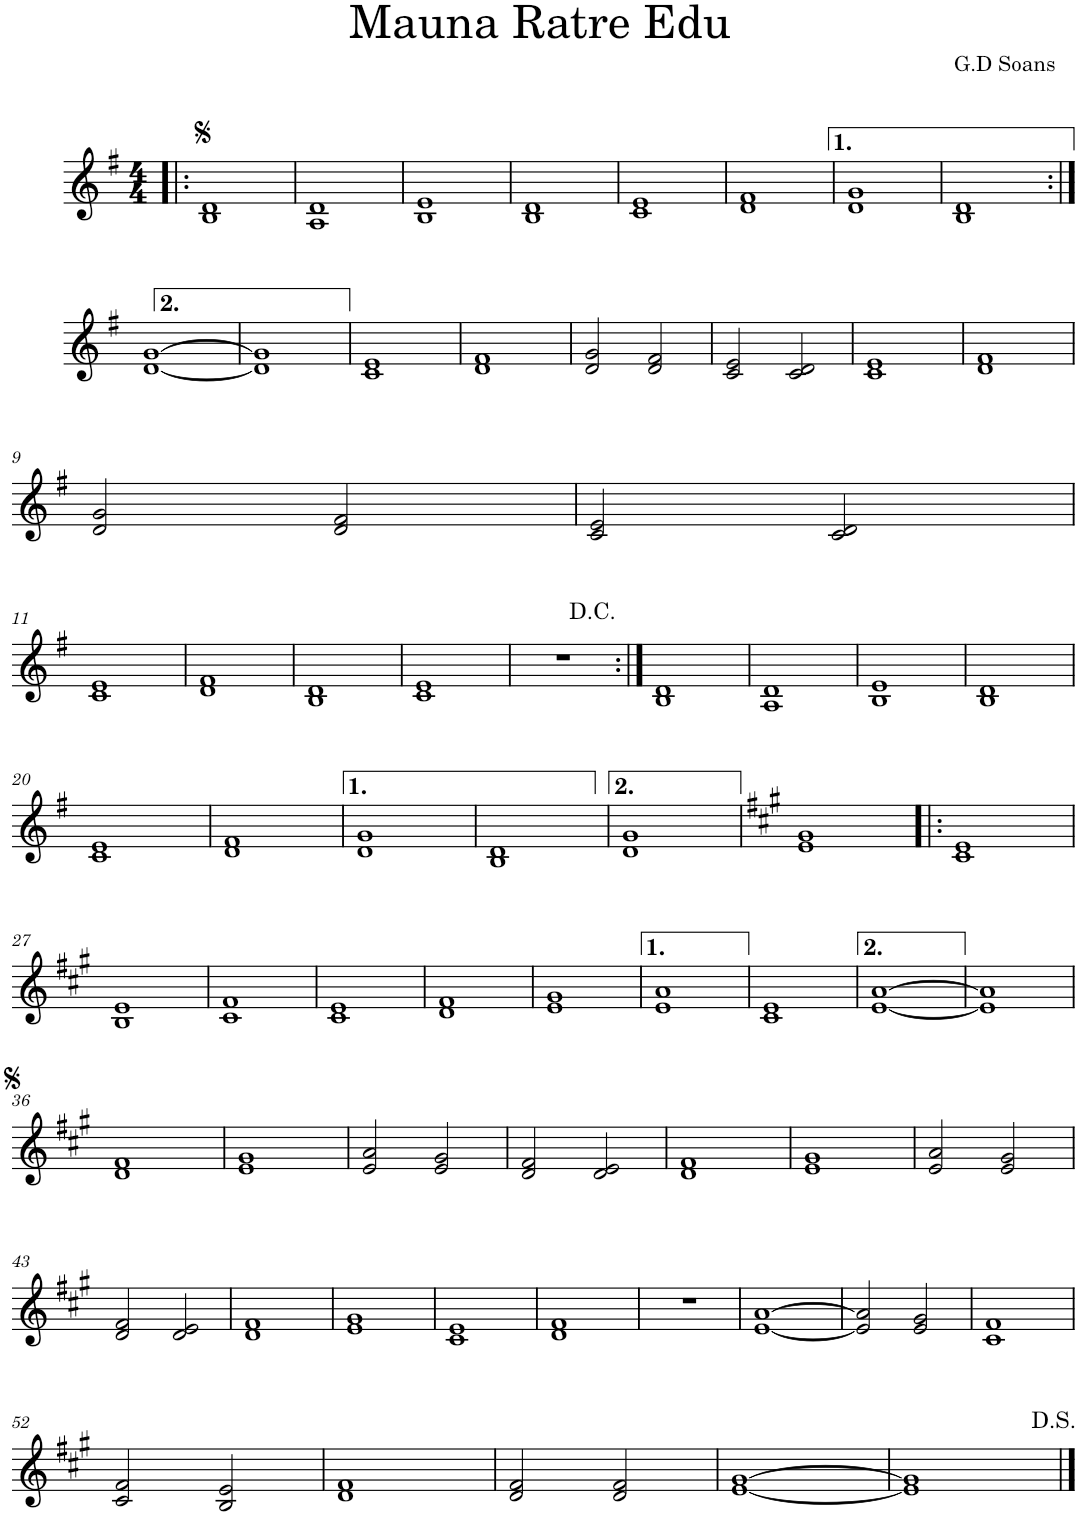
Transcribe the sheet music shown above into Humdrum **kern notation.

**kern
*part1
*staff1
*I"Piano
*I'Pno.
*clefG2
*k[f#]
*M4/4
=1!|:
1B 1d
=2
1A 1d
=3
1B 1e
=4
1B 1d
=5
1c 1e
=6
1d 1f#
=7
1d 1g
=8
1B 1d
!!LO:LB:g=z
=1:|!
[1d [1g
=2
1d] 1g]
=3
1c 1e
=4
1d 1f#
=5
2d/ 2g/
2d/ 2f#/
=6
2c/ 2e/
2c/ 2d/
=7
1c 1e
=8
1d 1f#
!!LO:LB:g=z
=9
2d/ 2g/
2d/ 2f#/
=10
2c/ 2e/
2c/ 2d/
!!LO:LB:g=z
=11
1c 1e
=12
1d 1f#
=13
1B 1d
=14
1c 1e
=15
1r
=16:|!
1B 1d
=17
1A 1d
=18
1B 1e
=19
1B 1d
!!LO:LB:g=z
=20
1c 1e
=21
1d 1f#
=22
1d 1g
=23
1B 1d
=24
1d 1g
=25
*k[f#c#g#]
1e 1g#
=26!|:
1c# 1e
!!LO:LB:g=z
=27
1B 1e
=28
1c# 1f#
=29
1c# 1e
=30
1d 1f#
=31
1e 1g#
=32
1e 1a
=33
1c# 1e
=34
[1e [1a
=35
1e] 1a]
!!LO:LB:g=z
=36
1d 1f#
=37
1e 1g#
=38
2e/ 2a/
2e/ 2g#/
=39
2d/ 2f#/
2d/ 2e/
=40
1d 1f#
=41
1e 1g#
=42
2e/ 2a/
2e/ 2g#/
!!LO:LB:g=z
=43
2d/ 2f#/
2d/ 2e/
=44
1d 1f#
=45
1e 1g#
=46
1c# 1e
=47
1d 1f#
=48
1r
=49
[1e [1a
=50
2e/] 2a/]
2e/ 2g#/
=51
1c# 1f#
!!LO:LB:g=z
=52
2c#/ 2f#/
2B/ 2e/
=53
1d 1f#
=54
2d/ 2f#/
2d/ 2f#/
=55
[1e [1g#
=56
1e] 1g#]
==
*-
